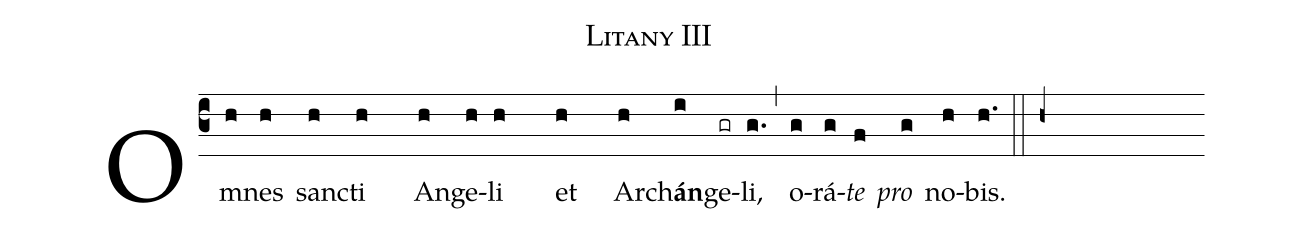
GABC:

name:Litany III;
def-m1: \grealign;
%%
(c3) Om([em1]h)nes(h ) sanc([em1]h)ti(h  ) An([em1]h)ge(h)li(h  ) et(h  ) Arch([em1]h)<b>án</b>([em1]i)ge([em1]gr)li,([em1]g.) (,)
o([em1]g)rá([em1]g)<i>te</i>([em1]f) <i>pro</i>([em1]g) no([em1]h)bis.([em1]h.) (:: h+)
